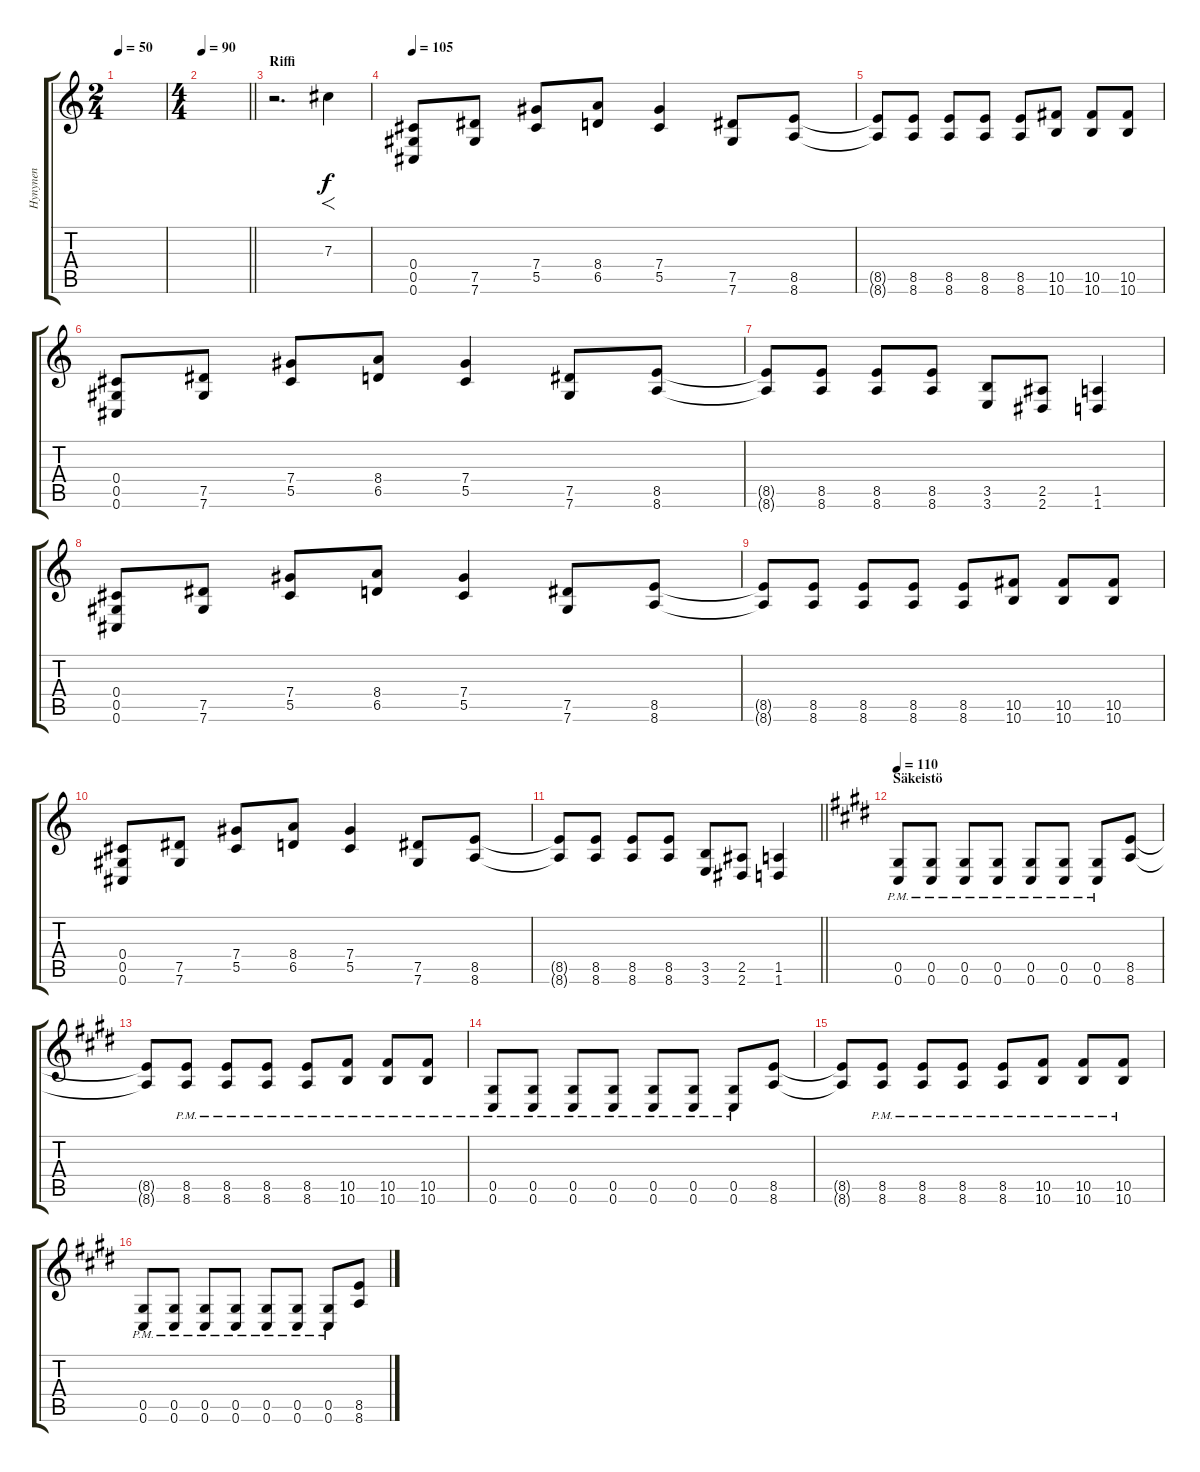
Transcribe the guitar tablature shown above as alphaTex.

\track ("Hynynen" "Hynynen") {instrument overdrivenguitar}
\staff {score tabs}
\tuning (Eb4 Bb3 Gb3 Db3 Ab2 Db2) {hide}
\ts (2 4)
\tempo 50
\clef g2
\ks c
|
\ts (4 4)
\tempo 90
\barLineRight lightlight
|
\section ("" "Riffi")
r.2{d} 7.3.4{f} |
\tempo 105
(0.4 0.5 0.6).8 (7.5 7.6).8 (7.4 5.5).8 (8.4 6.5).8 (7.4 5.5).4 (7.5 7.6).8 (8.5 8.6).8 |
(8.5{t} 8.6{t}).8 (8.5 8.6).8 (8.5 8.6).8 (8.5 8.6).8 (8.5 8.6).8 (10.5 10.6).8 (10.5 10.6).8 (10.5 10.6).8 |
(0.4 0.5 0.6).8 (7.5 7.6).8 (7.4 5.5).8 (8.4 6.5).8 (7.4 5.5).4 (7.5 7.6).8 (8.5 8.6).8 |
(8.5{t} 8.6{t}).8 (8.5 8.6).8 (8.5 8.6).8 (8.5 8.6).8 (3.5 3.6).8 (2.5 2.6).8 (1.5 1.6).4 |
(0.4 0.5 0.6).8 (7.5 7.6).8 (7.4 5.5).8 (8.4 6.5).8 (7.4 5.5).4 (7.5 7.6).8 (8.5 8.6).8 |
(8.5{t} 8.6{t}).8 (8.5 8.6).8 (8.5 8.6).8 (8.5 8.6).8 (8.5 8.6).8 (10.5 10.6).8 (10.5 10.6).8 (10.5 10.6).8 |
(0.4 0.5 0.6).8 (7.5 7.6).8 (7.4 5.5).8 (8.4 6.5).8 (7.4 5.5).4 (7.5 7.6).8 (8.5 8.6).8 |
\barLineRight lightlight
(8.5{t} 8.6{t}).8 (8.5 8.6).8 (8.5 8.6).8 (8.5 8.6).8 (3.5 3.6).8 (2.5 2.6).8 (1.5 1.6).4 |
\section ("" "Säkeistö")
\tempo 110
\ks c#minor
(0.5{pm} 0.6{pm}).8 (0.5{pm} 0.6{pm}).8 (0.5{pm} 0.6{pm}).8 (0.5{pm} 0.6{pm}).8 (0.5{pm} 0.6{pm}).8 (0.5{pm} 0.6{pm}).8 (0.5{pm} 0.6{pm}).8 (8.5 8.6).8 |
(8.5{t} 8.6{t}).8 (8.5{pm} 8.6{pm}).8 (8.5{pm} 8.6{pm}).8 (8.5{pm} 8.6{pm}).8 (8.5{pm} 8.6{pm}).8 (10.5{pm} 10.6{pm}).8 (10.5{pm} 10.6{pm}).8 (10.5{pm} 10.6{pm}).8 |
(0.5{pm} 0.6{pm}).8 (0.5{pm} 0.6{pm}).8 (0.5{pm} 0.6{pm}).8 (0.5{pm} 0.6{pm}).8 (0.5{pm} 0.6{pm}).8 (0.5{pm} 0.6{pm}).8 (0.5{pm} 0.6{pm}).8 (8.5 8.6).8 |
(8.5{t} 8.6{t}).8 (8.5{pm} 8.6{pm}).8 (8.5{pm} 8.6{pm}).8 (8.5{pm} 8.6{pm}).8 (8.5{pm} 8.6{pm}).8 (10.5{pm} 10.6{pm}).8 (10.5{pm} 10.6{pm}).8 (10.5{pm} 10.6{pm}).8 |
(0.5{pm} 0.6{pm}).8 (0.5{pm} 0.6{pm}).8 (0.5{pm} 0.6{pm}).8 (0.5{pm} 0.6{pm}).8 (0.5{pm} 0.6{pm}).8 (0.5{pm} 0.6{pm}).8 (0.5{pm} 0.6{pm}).8 (8.5 8.6).8
